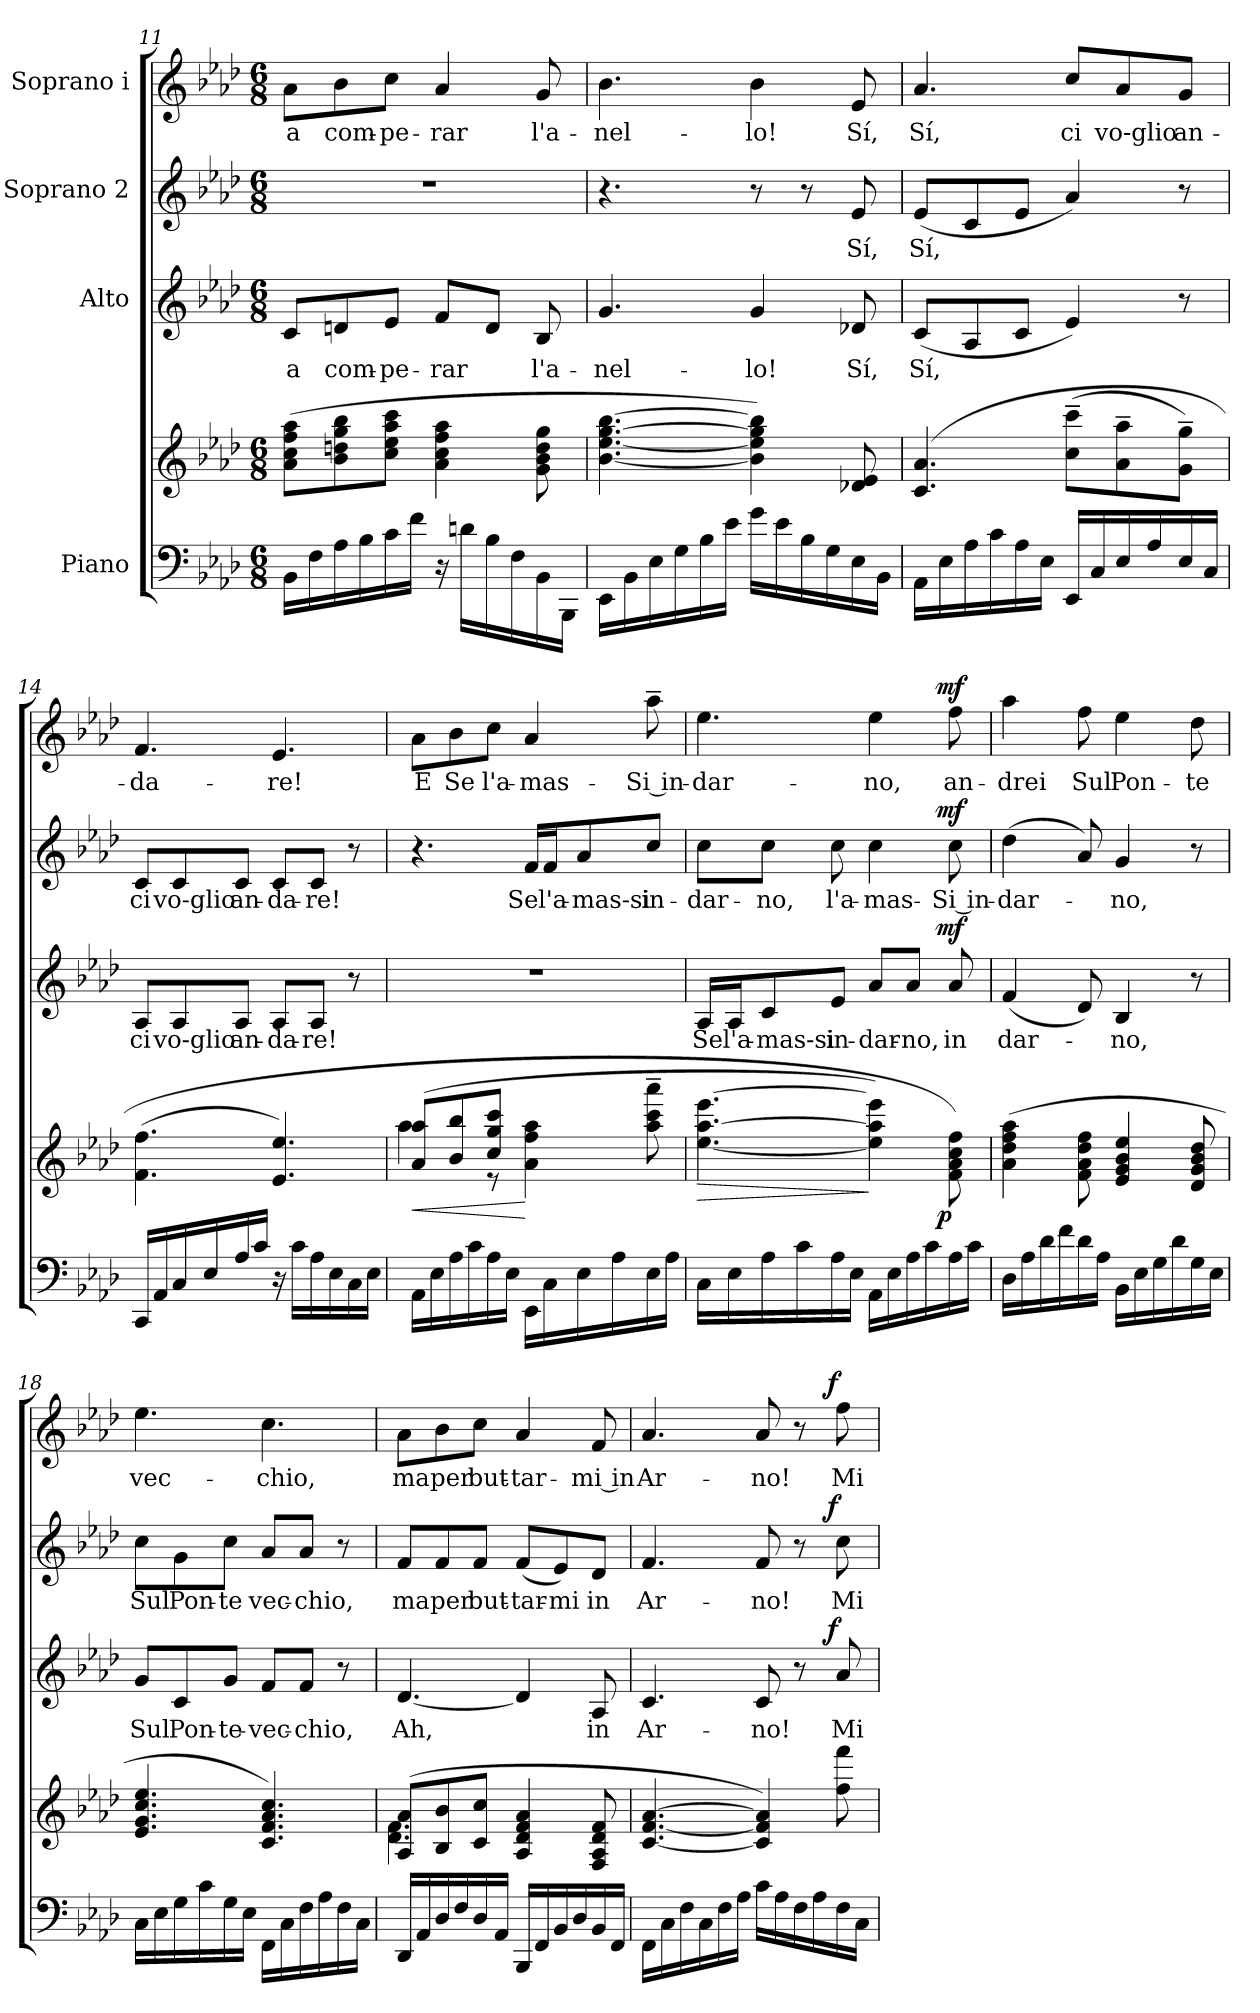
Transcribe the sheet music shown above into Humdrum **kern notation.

**kern	**kern	**dynam	**kern	**text	**dynam	**kern	**text	**dynam	**kern	**text	**dynam
*part4	*part4	*part4	*part3	*part3	*part3	*part2	*part2	*part2	*part1	*part1	*part1
*staff5	*staff4	*staff4/5	*staff3	*staff3	*staff3	*staff2	*staff2	*staff2	*staff1	*staff1	*staff1
*I"Piano	*	*	*I"Alto	*	*	*I"Soprano 2	*	*	*I"Soprano i	*	*
*clefF4	*clefG2	*	*clefG2	*	*	*clefG2	*	*	*clefG2	*	*
*k[b-e-a-d-]	*k[b-e-a-d-]	*	*k[b-e-a-d-]	*	*	*k[b-e-a-d-]	*	*	*k[b-e-a-d-]	*	*
*A-:	*A-:	*	*A-:	*	*	*A-:	*	*	*A-:	*	*
*M6/8	*M6/8	*	*M6/8	*	*	*M6/8	*	*	*M6/8	*	*
=11	=11	=11	=11	=11	=11	=11	=11	=11	=11	=11	=11
!	!	!	!	!LO:LY:b:cj	!	!LO:N:vis=1	!	!	!	!LO:LY:b:cj	!
16BB-\L	(>8ff\ 8cc\ 8a-\ 8aa-\L	.	8c/L	a	.	2.r	.	.	8a-\L	a	.
16F\	.	.	.	.	.	.	.	.	.	.	.
!	!	!	!	!LO:LY:b:cj	!	!	!	!	!	!LO:LY:b:cj	!
16A-\	8ddn\ 8b-\ 8bb-\ 8gg\	.	8dn/	com-	.	.	.	.	8b-\	com-	.
16B-\	.	.	.	.	.	.	.	.	.	.	.
!	!	!	!	!LO:LY:b:rj	!	!	!	!	!	!LO:LY:b:rj	!
16c\	8ccc\ 8cc\ 8aa-\ 8ee-\J	.	8e-/J	-pe-	.	.	.	.	8cc\J	-pe-	.
16f\J	.	.	.	.	.	.	.	.	.	.	.
!	!	!	!	!LO:LY:b:cj	!	!	!	!	!	!LO:LY:b:cj	!
16rC	4ff\ 4aa-\ 4cc\ 4a-\	.	8f/L	-rar	.	.	.	.	4a-/	-rar	.
16dn\L	.	.	.	.	.	.	.	.	.	.	.
16B-\	.	.	8d/J	.	.	.	.	.	.	.	.
16F\	.	.	.	.	.	.	.	.	.	.	.
!	!	!	!	!LO:LY:b:cj	!	!	!	!	!	!LO:LY:b:cj	!
16BB-\	8gg\ 8dd\ 8b-\ 8g\	.	8B-/	l'a-	.	.	.	.	8g/	l'a-	.
16BBB-\J	.	.	.	.	.	.	.	.	.	.	.
=12	=12	=12	=12	=12	=12	=12	=12	=12	=12	=12	=12
!	!	!	!	!LO:LY:b:cj	!	!	!	!	!	!LO:LY:b:cj	!
16EE-\L	[<4.gg\ [<4.ee-\ [<4.b-\ [<4.bb-\	.	4.g/	-nel-	.	4.r	.	.	4.b-\	-nel-	.
16BB-\	.	.	.	.	.	.	.	.	.	.	.
16E-\	.	.	.	.	.	.	.	.	.	.	.
16G\	.	.	.	.	.	.	.	.	.	.	.
16B-\	.	.	.	.	.	.	.	.	.	.	.
16e-\J	.	.	.	.	.	.	.	.	.	.	.
!	!	!	!	!LO:LY:b:cj	!	!	!	!	!	!LO:LY:b:cj	!
16g\L	4bb-\] 4gg\] 4b-\] 4ee-\])	.	4g/	-lo!	.	8r	.	.	4b-\	-lo!	.
16e-\	.	.	.	.	.	.	.	.	.	.	.
16B-\	.	.	.	.	.	8r	.	.	.	.	.
16G\	.	.	.	.	.	.	.	.	.	.	.
!	!	!	!	!LO:LY:b:cj	!	!	!LO:LY:b:cj	!	!	!LO:LY:b:cj	!
16E-\	(<8d-X/ 8e-/	.	8d-X/	Sí,	.	8e-/	Sí,	.	8e-/	Sí,	.
16BB-\J	.	.	.	.	.	.	.	.	.	.	.
!!LO:LB:g=z
=13	=13	=13	=13	=13	=13	=13	=13	=13	=13	=13	=13
!	!	!	!	!LO:LY:b:cj	!	!	!LO:LY:b:cj	!	!	!LO:LY:b:cj	!
16AA-\L	(>4.c/ 4.a-/	.	(<8c/L	Sí,	.	(<8e-/L	Sí,	.	4.a-/	Sí,	.
16E-\	.	.	.	.	.	.	.	.	.	.	.
16A-\	.	.	8A-/	.	.	8c/	.	.	.	.	.
16c\	.	.	.	.	.	.	.	.	.	.	.
16A-\	.	.	8c/J	.	.	8e-/J	.	.	.	.	.
16E-\J	.	.	.	.	.	.	.	.	.	.	.
!	!	!	!	!	!	!	!	!	!	!LO:LY:b:cj	!
16EE-/L	(>8cc\~> 8ccc\~>L	.	4e-/)	.	.	4a-/)	.	.	8cc/L	ci	.
16C/	.	.	.	.	.	.	.	.	.	.	.
!	!	!	!	!	!	!	!	!	!	!LO:LY:b	!
16E-/	8a-\~> 8aa-\~>	.	.	.	.	.	.	.	8a-/	vo-glio	.
16A-/	.	.	.	.	.	.	.	.	.	.	.
!	!	!	!	!	!	!	!	!	!	!LO:LY:b	!
16E-/	8gg\~> 8g\~>J)	.	8r	.	.	8r	.	.	8g/J	an-	.
16C/J	.	.	.	.	.	.	.	.	.	.	.
=14	=14	=14	=14	=14	=14	=14	=14	=14	=14	=14	=14
!	!	!	!	!LO:LY:b:cj	!	!	!LO:LY:b:cj	!	!	!LO:LY:b:cj	!
16CC/L	(>4.f\ 4.ff\	.	8A-/L	ci	.	8c/L	ci	.	4.f/	-da-	.
16AA-/	.	.	.	.	.	.	.	.	.	.	.
!	!	!	!	!LO:LY:b	!	!	!LO:LY:b	!	!	!	!
16C/	.	.	8A-/	vo-glio	.	8c/	vo-glio	.	.	.	.
16E-/	.	.	.	.	.	.	.	.	.	.	.
!	!	!	!	!LO:LY:b	!	!	!LO:LY:b	!	!	!	!
16A-/	.	.	8A-/J	an-	.	8c/J	an-	.	.	.	.
16c/J	.	.	.	.	.	.	.	.	.	.	.
!	!	!	!	!LO:LY:b:rj	!	!	!LO:LY:b:rj	!	!	!LO:LY:b:cj	!
16rC	4.ee-/ 4.e-/)	.	8A-/L	-da-	.	8c/L	-da-	.	4.e-/	-re!	.
16c\L	.	.	.	.	.	.	.	.	.	.	.
!	!	!	!	!LO:LY:b:cj	!	!	!LO:LY:b:cj	!	!	!	!
16A-\	.	.	8A-/J	-re!	.	8c/J	-re!	.	.	.	.
16E-\	.	.	.	.	.	.	.	.	.	.	.
16C\	.	.	8r	.	.	8r	.	.	.	.	.
16E-\J	.	.	.	.	.	.	.	.	.	.	.
=15	=15	=15	=15	=15	=15	=15	=15	=15	=15	=15	=15
!	!	!LO:HP:b	!LO:N:vis=1	!	!	!	!	!	!	!LO:LY:b:cj	!
*	*^	*	*	*	*	*	*	*	*	*	*
16AA-\L	(>8aa-/ 8a-/L	4aa-\	<	2.r	.	.	4.r	.	.	8a-\L	E	.
16E-\	.	.	.	.	.	.	.	.	.	.	.	.
!	!	!	!	!	!	!	!	!	!	!	!LO:LY:b:cj	!
16A-\	8b-/ 8bb-/	.	.	.	.	.	.	.	.	8b-\	Se	.
16c\	.	.	.	.	.	.	.	.	.	.	.	.
!	!	!	!	!	!	!	!	!	!	!	!LO:LY:b	!
16A-\	8ccc/ 8cc/ 8gg/J	8re	.	.	.	.	.	.	.	8cc\J	l'a-	.
16E-\J	.	.	.	.	.	.	.	.	.	.	.	.
!	!	!	!	!	!	!	!	!LO:LY:b:cj	!	!	!LO:LY:b:cj	!
16EE-\L	4.ryy	4a-\ 4aa-\ 4ff\	[	.	.	.	16f/L	Se	.	4a-/	-mas-	.
!	!	!	!	!	!	!	!	!LO:LY:b	!	!	!	!
16C\	.	.	.	.	.	.	16f/	l'a-	.	.	.	.
!	!	!	!	!	!	!	!	!LO:LY:b:cj	!	!	!	!
16E-\	.	.	.	.	.	.	8a-/	-mas-si	.	.	.	.
16A-\	.	.	.	.	.	.	.	.	.	.	.	.
!	!	!	!	!	!	!	!	!LO:LY:b	!	!	!LO:LY:b:rj	!
16E-\	.	8aaa-\~> 8ccc\~> 8aa-\~>	.	.	.	.	8cc/J	in-	.	8aa-~>\	-Si in-	.
16A-\J	.	.	.	.	.	.	.	.	.	.	.	.
=16	=16	=16	=16	=16	=16	=16	=16	=16	=16	=16	=16	=16
!	!	!	!LO:HP:b	!	!LO:LY:b:cj	!	!	!LO:LY:b:cj	!	!	!LO:LY:b:cj	!
*	*	*	*	*^	*	*	*^	*	*	*^	*	*
16C\L	[>4.aa-\ [<4.ee-\ [>4.eee-\	2ryy	>	16A-/L	2ryy	Se	.	8cc\L	2ryy	-dar-	.	4.ee-\	2ryy	-dar-	.
!	!	!	!	!	!	!LO:LY:b	!	!	!	!	!	!	!	!	!
16E-\	.	.	.	16A-/	.	l'a-	.	.	.	.	.	.	.	.	.
!	!	!	!	!	!	!LO:LY:b:cj	!	!	!	!LO:LY:b:cj	!	!	!	!	!
16A-\	.	.	.	8c/	.	-mas-si	.	8cc\J	.	-no,	.	.	.	.	.
16c\	.	.	.	.	.	.	.	.	.	.	.	.	.	.	.
!	!	!	!	!	!	!LO:LY:b	!	!	!	!LO:LY:b:cj	!	!	!	!	!
16A-\	.	.	.	8e-/J	.	in-	.	8cc\	.	l'a-	.	.	.	.	.
16E-\J	.	.	.	.	.	.	.	.	.	.	.	.	.	.	.
!	!	!	!	!	!	!LO:LY:b:cj	!	!	!	!LO:LY:b:cj	!	!	!	!LO:LY:b:cj	!
16AA-\L	4eee-\] 4aa-\] 4ee-\])	.	]	8a-/L	.	-dar-	.	4cc\	.	-mas-	.	4ee-\	.	-no,	.
16E-\	.	.	.	.	.	.	.	.	.	.	.	.	.	.	.
!	!	!	!	!	!	!LO:LY:b:cj	!	!	!	!	!	!	!	!	!
16A-\	.	16.ryy	.	8a-/J	16.ryy	-no,	.	.	16.ryy	.	.	.	16.ryy	.	.
16c\	.	.	.	.	.	.	.	.	.	.	.	.	.	.	.
!	!	!	!LO:DY:b	!	!	!	!LO:DY:a	!	!	!	!LO:DY:a	!	!	!	!LO:DY:a
.	.	8ryy	p	.	8ryy	.	mf	.	8ryy	.	mf	.	8ryy	.	mf
!	!	!	!	!	!	!LO:LY:b:cj	!	!	!	!LO:LY:b:rj	!	!	!	!LO:LY:b:cj	!
16A-\	8ff\ 8cc\ 8a-\ 8f\)	.	.	8a-/	.	in	.	8cc\	.	-Si in-	.	8ff\	.	an-	.
16c\J	.	.	.	.	.	.	.	.	.	.	.	.	.	.	.
.	.	32ryy	.	.	32ryy	.	.	.	32ryy	.	.	.	32ryy	.	.
!!LO:PB:g=z
=17	=17	=17	=17	=17	=17	=17	=17	=17	=17	=17	=17	=17	=17	=17	=17
!	!	!	!	!	!	!LO:LY:b	!	!	!	!LO:LY:b	!	!	!	!LO:LY:b:cj	!
*	*v	*v	*	*	*	*	*	*v	*v	*	*	*v	*v	*	*
*	*	*	*v	*v	*	*	*	*	*	*	*	*
16D-\L	(>4ff\ 4dd-\ 4a-\ 4aa-\	.	(<4f/	dar-	.	(>4dd-\	-dar-	.	4aa-\	-drei	.
16A-\	.	.	.	.	.	.	.	.	.	.	.
16d-\	.	.	.	.	.	.	.	.	.	.	.
16f\	.	.	.	.	.	.	.	.	.	.	.
!	!	!	!	!	!	!	!	!	!	!LO:LY:b:cj	!
16d-\	8ff\ 8dd-\ 8a-\ 8f\	.	8d-/)	.	.	8a-/)	.	.	8ff\	Sul	.
16A-\J	.	.	.	.	.	.	.	.	.	.	.
!	!	!	!	!LO:LY:b:cj	!	!	!LO:LY:b:cj	!	!	!LO:LY:b:cj	!
16BB-\L	4b-/ 4e-/ 4ee-/ 4g/	.	4B-/	-no,	.	4g/	-no,	.	4ee-\	Pon-	.
16E-\	.	.	.	.	.	.	.	.	.	.	.
16G\	.	.	.	.	.	.	.	.	.	.	.
16d-\	.	.	.	.	.	.	.	.	.	.	.
!	!	!	!	!	!	!	!	!	!	!LO:LY:b:cj	!
16G\	8g/ 8dd-/ 8b-/ 8d-/	.	8r	.	.	8r	.	.	8dd-\	-te	.
16E-\J	.	.	.	.	.	.	.	.	.	.	.
=18	=18	=18	=18	=18	=18	=18	=18	=18	=18	=18	=18
!	!	!	!	!LO:LY:b:cj	!	!	!LO:LY:b:cj	!	!	!LO:LY:b:cj	!
16C\L	4.cc/ 4.g/ 4.e-/ 4.ee-/	.	8g/L	Sul	.	8cc\L	Sul	.	4.ee-\	vec-	.
16E-\	.	.	.	.	.	.	.	.	.	.	.
!	!	!	!	!LO:LY:b:cj	!	!	!LO:LY:b:cj	!	!	!	!
16G\	.	.	8c/	Pon-	.	8g\	Pon-	.	.	.	.
16c\	.	.	.	.	.	.	.	.	.	.	.
!	!	!	!	!LO:LY:b:cj	!	!	!LO:LY:b:cj	!	!	!	!
16G\	.	.	8g/J	-te-	.	8cc\J	-te	.	.	.	.
16E-\J	.	.	.	.	.	.	.	.	.	.	.
!	!	!	!	!LO:LY:b:cj	!	!	!LO:LY:b:cj	!	!	!LO:LY:b:cj	!
16FF\L	4.cc/ 4.a-/ 4.f/ 4.c/)	.	8f/L	-vec-	.	8a-/L	vec-	.	4.cc\	-chio,	.
16C\	.	.	.	.	.	.	.	.	.	.	.
!	!	!	!	!LO:LY:b:cj	!	!	!LO:LY:b:cj	!	!	!	!
16F\	.	.	8f/J	-chio,	.	8a-/J	-chio,	.	.	.	.
16A-\	.	.	.	.	.	.	.	.	.	.	.
16F\	.	.	8r	.	.	8r	.	.	.	.	.
16C\J	.	.	.	.	.	.	.	.	.	.	.
=19	=19	=19	=19	=19	=19	=19	=19	=19	=19	=19	=19
*	*^	*	*	*	*	*	*	*	*	*	*
!	!	!	!	!	!LO:LY:b	!	!	!LO:LY:b:cj	!	!	!LO:LY:b:cj	!
16DD-/L	(>8a-/ 8A-/L	4.d-\ 4.f\	.	[<4.d-/	Ah,	.	8f/L	ma	.	8a-\L	ma	.
16AA-/	.	.	.	.	.	.	.	.	.	.	.	.
!	!	!	!	!	!	!	!	!LO:LY:b:cj	!	!	!LO:LY:b:cj	!
16D-/	8b-/ 8B-/	.	.	.	.	.	8f/	per	.	8b-\	per	.
16F/	.	.	.	.	.	.	.	.	.	.	.	.
!	!	!	!	!	!	!	!	!LO:LY:b:cj	!	!	!LO:LY:b:cj	!
16D-/	8cc/ 8c/J	.	.	.	.	.	8f/J	but-	.	8cc\J	but-	.
16AA-/J	.	.	.	.	.	.	.	.	.	.	.	.
!	!	!	!	!	!	!	!	!LO:LY:b:cj	!	!	!LO:LY:b:cj	!
16BBB-/L	4A-/ 4a-/ 4d-/ 4f/	4.ryy	.	4d-/]	.	.	(<8f/L	-tar-	.	4a-/	-tar-	.
16FF/	.	.	.	.	.	.	.	.	.	.	.	.
!	!	!	!	!	!	!	!	!LO:LY:b	!	!	!	!
16BB-/	.	.	.	.	.	.	8e-/)	-mi	.	.	.	.
16D-/	.	.	.	.	.	.	.	.	.	.	.	.
!	!	!	!	!	!LO:LY:b:cj	!	!	!LO:LY:b	!	!	!LO:LY:b:rj	!
16BB-/	8A-/ 8f/ 8d-/ 8F/	.	.	8A-/	in	.	8d-/J	in	.	8f/	-mi in	.
16FF/J	.	.	.	.	.	.	.	.	.	.	.	.
*	*v	*v	*	*	*	*	*	*	*	*	*	*
=20	=20	=20	=20	=20	=20	=20	=20	=20	=20	=20	=20
!	!	!	!	!LO:LY:b:cj	!	!	!LO:LY:b:cj	!	!	!LO:LY:b:cj	!
*	*	*	*^	*	*	*^	*	*	*^	*	*
16FF\L	[<4.f/ [<4.c/ [<4.a-/	.	4.c/	2ryy	Ar-	.	4.f/	2ryy	Ar-	.	4.a-/	2ryy	Ar-	.
16C\	.	.	.	.	.	.	.	.	.	.	.	.	.	.
16F\	.	.	.	.	.	.	.	.	.	.	.	.	.	.
16C\	.	.	.	.	.	.	.	.	.	.	.	.	.	.
16F\	.	.	.	.	.	.	.	.	.	.	.	.	.	.
16A-\J	.	.	.	.	.	.	.	.	.	.	.	.	.	.
!	!	!	!	!	!LO:LY:b:cj	!	!	!	!LO:LY:b:cj	!	!	!	!LO:LY:b:cj	!
16c\L	4a-/] 4c/] 4f/])	.	8c/	.	-no!	.	8f/	.	-no!	.	8a-/	.	-no!	.
16A-\	.	.	.	.	.	.	.	.	.	.	.	.	.	.
16F\	.	.	8r	16..ryy	.	.	8r	16..ryy	.	.	8r	16..ryy	.	.
16A-\	.	.	.	.	.	.	.	.	.	.	.	.	.	.
!	!	!	!	!	!	!LO:DY:a	!	!	!	!LO:DY:a	!	!	!	!LO:DY:a
.	.	.	.	8ryy	.	f	.	8ryy	.	f	.	8ryy	.	f
!	!	!	!	!	!LO:LY:b:cj	!	!	!	!LO:LY:b:cj	!	!	!	!LO:LY:b:cj	!
16F\	8fff\ 8ff\	.	8a-/	.	Mi	.	8cc\	.	Mi	.	8ff\	.	Mi	.
16C\J	.	.	.	.	.	.	.	.	.	.	.	.	.	.
.	.	.	.	64ryy	.	.	.	64ryy	.	.	.	64ryy	.	.
*	*	*	*v	*v	*	*	*	*	*	*	*v	*v	*	*
*	*	*	*	*	*	*v	*v	*	*	*	*	*
=	=	=	=	=	=	=	=	=	=	=	=
*-	*-	*-	*-	*-	*-	*-	*-	*-	*-	*-	*-
